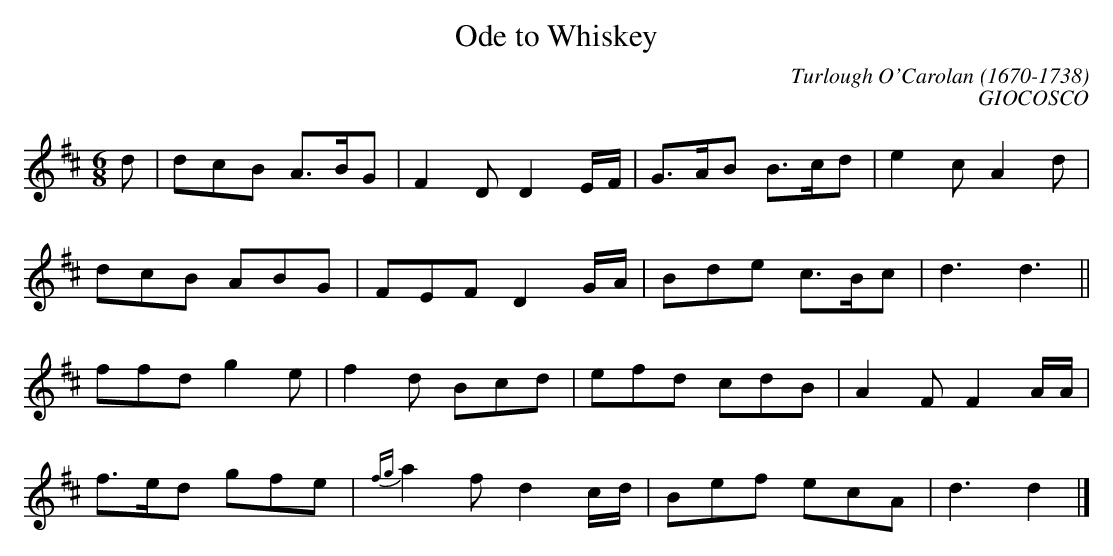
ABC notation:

X:1occ
T:Ode to Whiskey
C:Turlough O'Carolan (1670-1738)
C:GIOCOSCO
M:6/8
L:1/8
K:D
d|dcB A3/2B/2G|F2D D2E/2F/2|G3/2A/2B B3/2c/2d|e2c A2d|
dcB ABG|FEF D2G/2A/2|Bde c3/2B/2c|d3d3||
ffd g2e|f2d Bcd|efd cdB|A2F F2A/2A/2|
f3/2e/2d gfe|{fg}a2f d2c/2d/2|Bef ecA|d3d2|]
